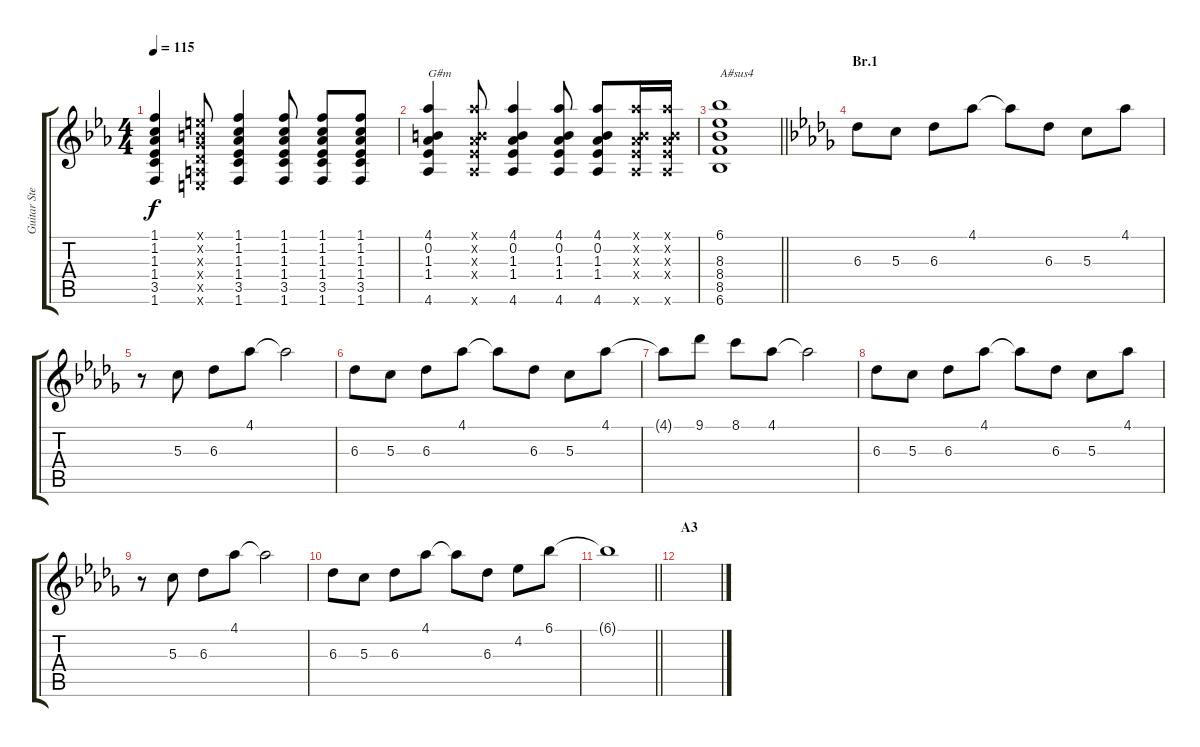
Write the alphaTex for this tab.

\track ("Guitar Steel" "Guitar Ste") {instrument acousticguitarsteel}
\staff {score tabs}
\tuning (E4 B3 G3 D3 A2 E2) {hide}
\ts (4 4)
\tempo 115
\clef g2
\ks eb
(1.1 1.2 1.3 1.4 3.5 1.6).4{dy f} (0.1{x} 0.2{x} 0.3{x} 0.4{x} 0.5{x} 0.6{x}).8 (1.1 1.2 1.3 1.4 3.5 1.6).4 (1.1 1.2 1.3 1.4 3.5 1.6).8 (1.1 1.2 1.3 1.4 3.5 1.6).8 (1.1 1.2 1.3 1.4 3.5 1.6).8 |
(4.1 0.2 1.3 1.4 4.6).4{txt "G#m"} (4.1{x} 0.2{x} 1.3{x} 1.4{x} 4.6{x}).8 (4.1 0.2 1.3 1.4 4.6).4 (4.1 0.2 1.3 1.4 4.6).8 (4.1 0.2 1.3 1.4 4.6).8 (4.1{x} 0.2{x} 1.3{x} 1.4{x} 4.6{x}).16 (4.1{x} 0.2{x} 1.3{x} 1.4{x} 4.6{x}).16 |
\barLineRight lightlight
(6.1 8.3 8.4 8.5 6.6).1{txt "A#sus4"} |
\section ("" "Br.1")
\ks db
6.3.8{volume 8 balance 6} 5.3.8 6.3.8 4.1.8 4.1{t}.8 6.3.8 5.3.8 4.1.8 |
r.8 5.3.8 6.3.8 4.1.8 4.1{t}.2 |
6.3.8 5.3.8 6.3.8 4.1.8 4.1{t}.8 6.3.8 5.3.8 4.1.8 |
4.1{t}.8 9.1.8 8.1.8 4.1.8 4.1{t}.2 |
6.3.8 5.3.8 6.3.8 4.1.8 4.1{t}.8 6.3.8 5.3.8 4.1.8 |
r.8 5.3.8 6.3.8 4.1.8 4.1{t}.2 |
6.3.8 5.3.8 6.3.8 4.1.8 4.1{t}.8 6.3.8 4.2.8 6.1.8 |
\barLineRight lightlight
6.1{t}.1 |
\section ("" "A3")
